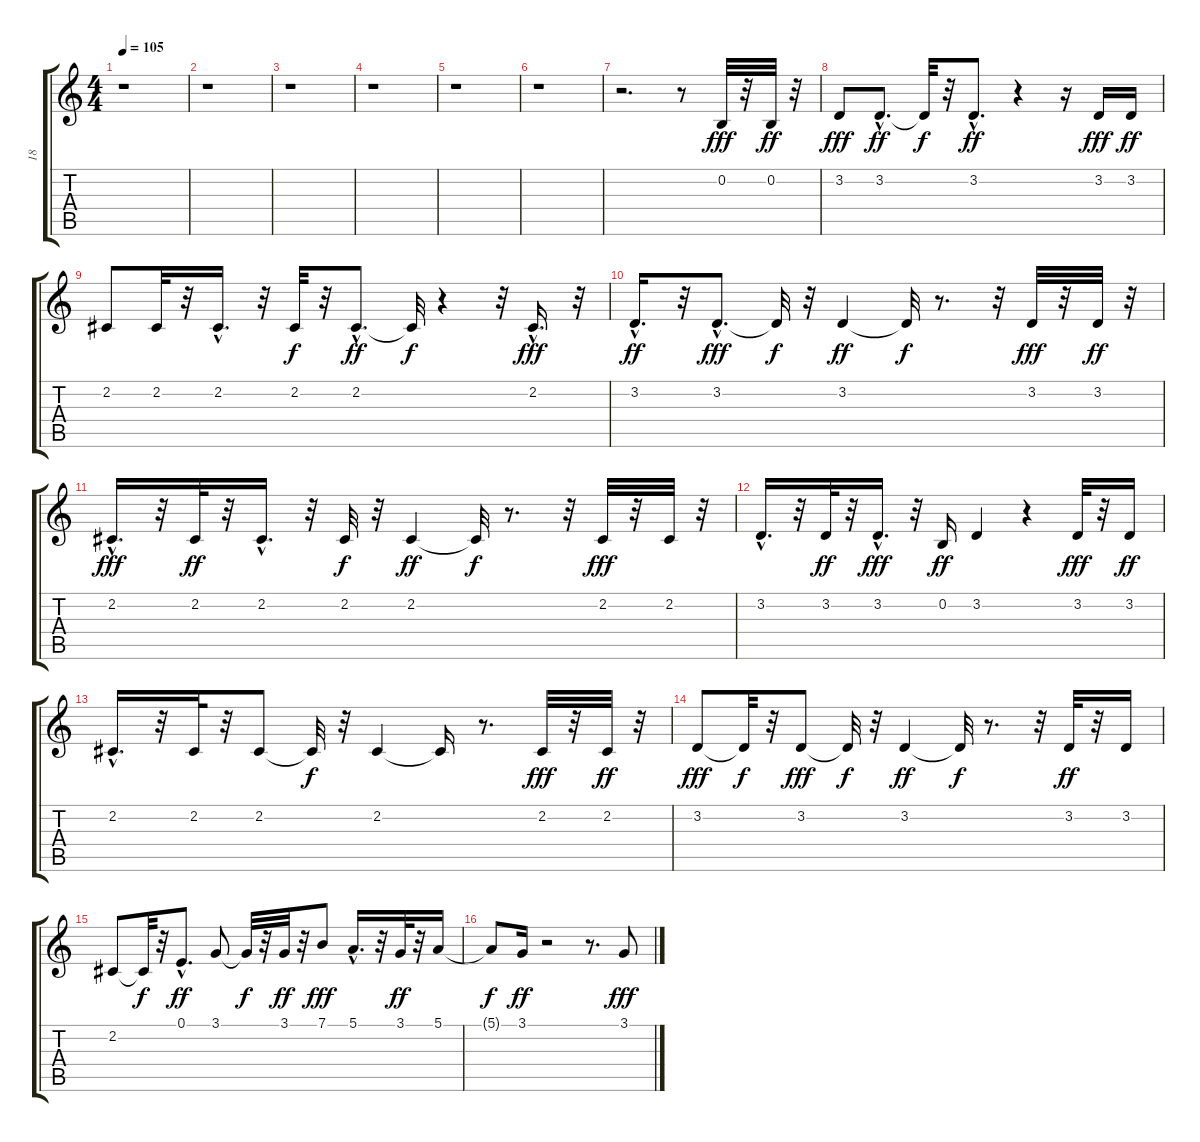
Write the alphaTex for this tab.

\track ("18" "18") {instrument percussiveorgan}
\staff {score tabs}
\tuning (E4 B3 G3 D3 A2 E2) {hide}
\ts (4 4)
\tempo 105
\clef g2
\ks c
r.1{dy fff instrument percussiveorgan} |
r.1 |
r.1 |
r.1 |
r.1 |
r.1 |
r.2{d} r.8 0.2.32 r.32 0.2.32{dy ff} r.32 |
3.2.8{dy fff} 3.2{hac}.8{d dy ff} 3.2{t}.32{dy f} r.32 3.2{hac}.8{d dy ff} r.4 r.16 3.2.16{dy fff} 3.2.16{dy ff} |
2.2.8 2.2.32 r.32 2.2{hac}.16{d} r.32 2.2.32{dy f} r.32 2.2{hac}.8{d dy ff} 2.2{t}.32{dy f} r.4 r.32 2.2{hac}.16{d dy fff} r.32 |
3.2{hac}.16{d dy ff} r.32 3.2{hac}.8{d dy fff} 3.2{t}.32{dy f} r.32 3.2.4{dy ff} 3.2{t}.32{dy f} r.8{d} r.32 3.2.32{dy fff} r.32 3.2.32{dy ff} r.32 |
2.2{hac}.16{d dy fff} r.32 2.2.32{dy ff} r.32 2.2{hac}.16{d} r.32 2.2.32{dy f} r.32 2.2.4{dy ff} 2.2{t}.32{dy f} r.8{d} r.32 2.2.32{dy fff} r.32 2.2.32 r.32 |
3.2{hac}.16{d} r.32 3.2.32{dy ff} r.32 3.2{hac}.16{d dy fff} r.32 0.2.16{dy ff} 3.2.4 r.4 3.2.32{dy fff} r.32 3.2.16{dy ff} |
2.2{hac}.16{d} r.32 2.2.32 r.32 2.2.8 2.2{t}.32{dy f} r.32 2.2.4 2.2{t}.16 r.8{d} 2.2.32{dy fff} r.32 2.2.32{dy ff} r.32 |
3.2.8{dy fff} 3.2{t}.32{dy f} r.32 3.2.8{dy fff} 3.2{t}.32{dy f} r.32 3.2.4{dy ff} 3.2{t}.32{dy f} r.8{d} r.32 3.2.32{dy ff} r.32 3.2.16 |
2.2.8 2.2{t}.32{dy f} r.32 0.1{hac}.8{d dy ff} 3.1.8 3.1{t}.32{dy f} r.32 3.1.32{dy ff} r.32 7.1.8{dy fff} 5.1{hac}.16{d} r.32 3.1.32{dy ff} r.32 5.1.16 |
5.1{t}.8{dy f} 3.1.16{dy ff} r.2 r.8{d} 3.1.8{dy fff}
